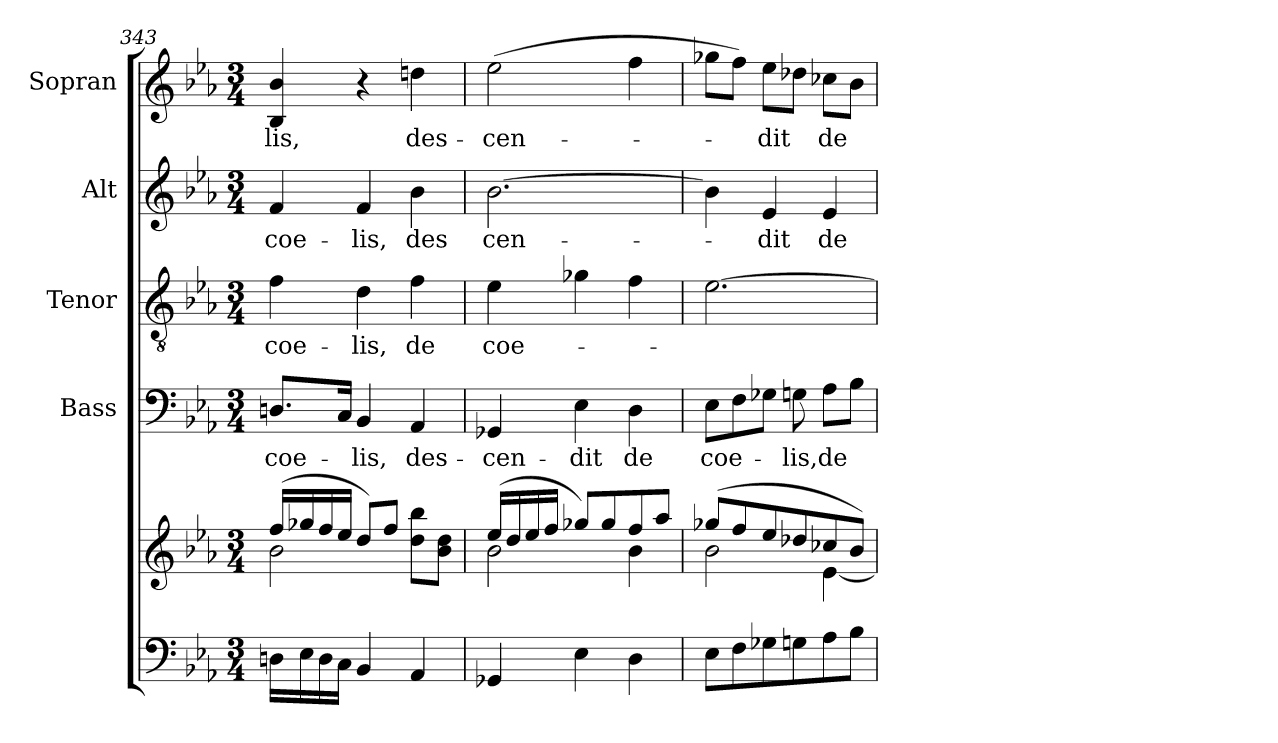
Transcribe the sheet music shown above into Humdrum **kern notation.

**kern	**kern	**kern	**text	**kern	**text	**kern	**text	**kern	**text
*part5	*part5	*part4	*part4	*part3	*part3	*part2	*part2	*part1	*part1
*staff6	*staff5	*staff4	*staff4	*staff3	*staff3	*staff2	*staff2	*staff1	*staff1
*	*	*I"Bass	*	*I"Tenor	*	*I"Alt	*	*I"Sopran	*
*	*	*I'B.	*	*I'T.	*	*I'A.	*	*I'S.	*
*clefF4	*clefG2	*clefF4	*	*clefGv2	*	*clefG2	*	*clefG2	*
*k[b-e-a-]	*k[b-e-a-]	*k[b-e-a-]	*	*k[b-e-a-]	*	*k[b-e-a-]	*	*k[b-e-a-]	*
*E-:	*E-:	*E-:	*	*E-:	*	*E-:	*	*E-:	*
*M3/4	*M3/4	*M3/4	*	*M3/4	*	*M3/4	*	*M3/4	*
=343	=343	=343	=343	=343	=343	=343	=343	=343	=343
*	*^	*	*	*	*	*	*	*	*
!	!	!	!	!LO:LY:b	!	!LO:LY:b	!	!LO:LY:b	!	!LO:LY:b
16Dn\LL	(>16ff/LL	2b-\	8.Dn/L	coe-	4f\	coe-	4f/	coe-	4B-/ 4b-/	-lis,
16E-\	16gg-X/	.	.	.	.	.	.	.	.	.
16D\	16ff/	.	.	.	.	.	.	.	.	.
16C\JJ	16ee-/JJ	.	16C/Jk	.	.	.	.	.	.	.
!	!	!	!	!LO:LY:b	!	!LO:LY:b	!	!LO:LY:b	!	!
4BB-/	8dd/L)	.	4BB-/	-lis,	4d\	-lis,	4f/	-lis,	4r	.
.	8ff/J	.	.	.	.	.	.	.	.	.
!	!	!	!	!LO:LY:b	!	!LO:LY:b	!	!LO:LY:b	!	!LO:LY:b
4AA-/	8dd\ 8bb-\L	4ryy	4AA-/	des-	4f\	de	4b-\	des	4ddn\	des-
.	8b-\ 8dd\J	.	.	.	.	.	.	.	.	.
=344	=344	=344	=344	=344	=344	=344	=344	=344	=344	=344
!	!	!	!	!LO:LY:b	!	!LO:LY:b	!	!LO:LY:b	!	!LO:LY:b
4GG-X/	(>16ee-/LL	2b-\	4GG-X/	-cen-	4e-\	coe-	[2.b-\	cen-	(>2ee-\	-cen-
.	16dd/	.	.	.	.	.	.	.	.	.
.	16ee-/	.	.	.	.	.	.	.	.	.
.	16ff/JJ	.	.	.	.	.	.	.	.	.
!	!	!	!	!LO:LY:b	!	!	!	!	!	!
4E-\	8gg-X/L)	.	4E-\	-dit	4g-X\	.	.	.	.	.
.	8gg-/	.	.	.	.	.	.	.	.	.
!	!	!	!	!LO:LY:b	!	!	!	!	!	!
4D\	8ff/	4b-\	4D\	de	4f\	.	.	.	4ff\	.
.	8aa-/J	.	.	.	.	.	.	.	.	.
!!LO:LB:g=z
=345	=345	=345	=345	=345	=345	=345	=345	=345	=345	=345
!	!	!	!	!LO:LY:b	!	!	!	!	!	!
8E-\L	(>8gg-X/L	2b-\	8E-\L	coe-	[2.e-\	.	4b-\]	.	8gg-X\L	.
8F\	8ff/	.	8F\	.	.	.	.	.	8ff\J)	.
!	!	!	!	!	!	!	!	!LO:LY:b	!	!LO:LY:b
8G-X\	8ee-/	.	8G-X\J	.	.	.	4e-/	-dit	8ee-\L	-dit
!	!	!	!	!LO:LY:b	!	!	!	!	!	!
8Gn\	8dd-X/	.	8Gn\	-lis,	.	.	.	.	8dd-X\J	.
!	!	!	!	!LO:LY:b	!	!	!	!LO:LY:b	!	!LO:LY:b
8A-\	8cc-X/	[<4e-\	8A-\L	de	.	.	4e-/	de	8cc-X\L	de
8B-\J	8b-/J)	.	8B-\J	.	.	.	.	.	8b-\J	.
*	*v	*v	*	*	*	*	*	*	*	*
=	=	=	=	=	=	=	=	=	=
*-	*-	*-	*-	*-	*-	*-	*-	*-	*-
